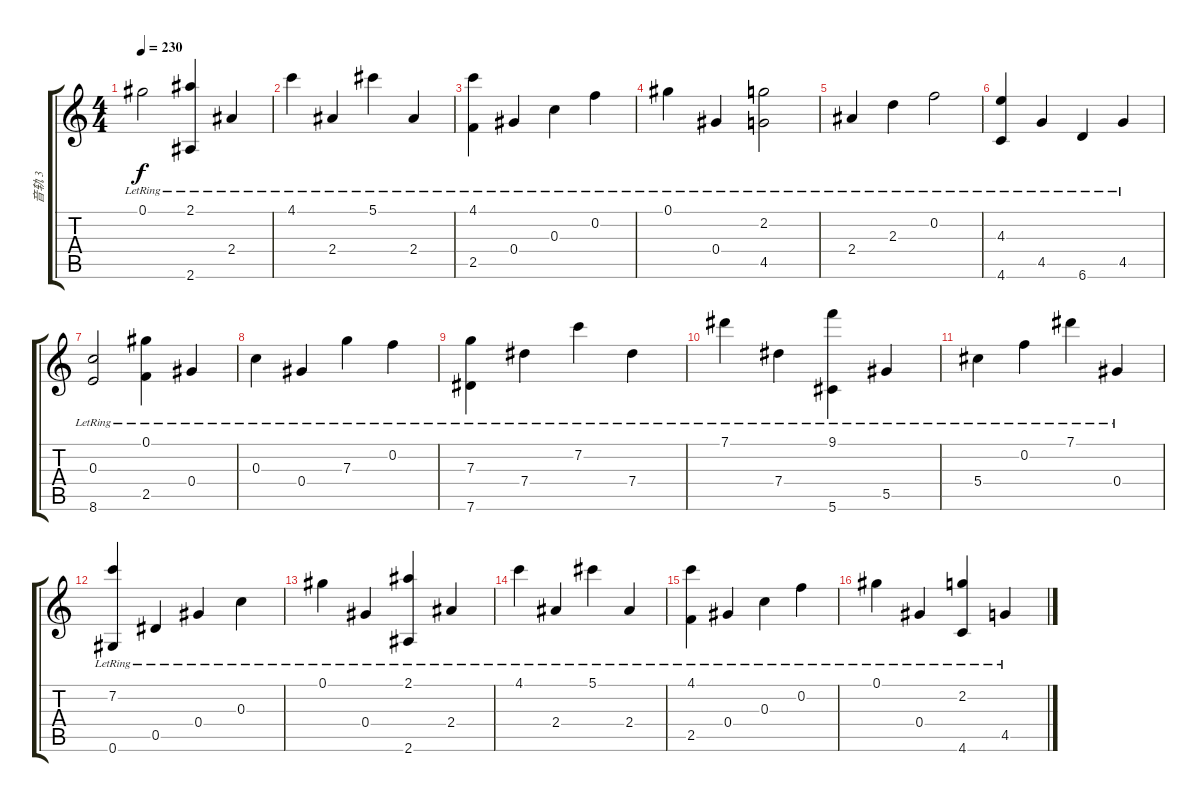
\track ("音轨 3" "音轨 3") {instrument acousticguitarsteel}
\staff {score tabs}
\tuning (Ab4 F4 C4 Ab3 Eb3 Ab2) {hide}
\ts (4 4)
\tempo 230
\clef g2
\ks c
0.1{lr}.2{dy f} (2.1{lr} 2.6{lr}).4 2.4{lr}.4 |
4.1{lr}.4 2.4{lr}.4 5.1{lr}.4 2.4{lr}.4 |
(4.1{lr} 2.5{lr}).4 0.4{lr}.4 0.3{lr}.4 0.2{lr}.4 |
0.1{lr}.4 0.4{lr}.4 (2.2{lr} 4.5{lr}).2 |
2.4{lr}.4 2.3{lr}.4 0.2{lr}.2 |
(4.3{lr} 4.6{lr}).4 4.5{lr}.4 6.6{lr}.4 4.5{lr}.4 |
(0.3{lr} 8.6{lr}).2 (0.1{lr} 2.5{lr}).4 0.4{lr}.4 |
0.3{lr}.4 0.4{lr}.4 7.3{lr}.4 0.2{lr}.4 |
(7.3{lr} 7.6{lr}).4 7.4{lr}.4 7.2{lr}.4 7.4{lr}.4 |
7.1{lr}.4 7.4{lr}.4 (9.1{lr} 5.6{lr}).4 5.5{lr}.4 |
5.4{lr}.4 0.2{lr}.4 7.1{lr}.4 0.4{lr}.4 |
(7.2{lr} 0.6{lr}).4 0.5{lr}.4 0.4{lr}.4 0.3{lr}.4 |
0.1{lr}.4 0.4{lr}.4 (2.1{lr} 2.6{lr}).4 2.4{lr}.4 |
4.1{lr}.4 2.4{lr}.4 5.1{lr}.4 2.4{lr}.4 |
(4.1{lr} 2.5{lr}).4 0.4{lr}.4 0.3{lr}.4 0.2{lr}.4 |
0.1{lr}.4 0.4{lr}.4 (2.2{lr} 4.6{lr}).4 4.5{lr}.4
